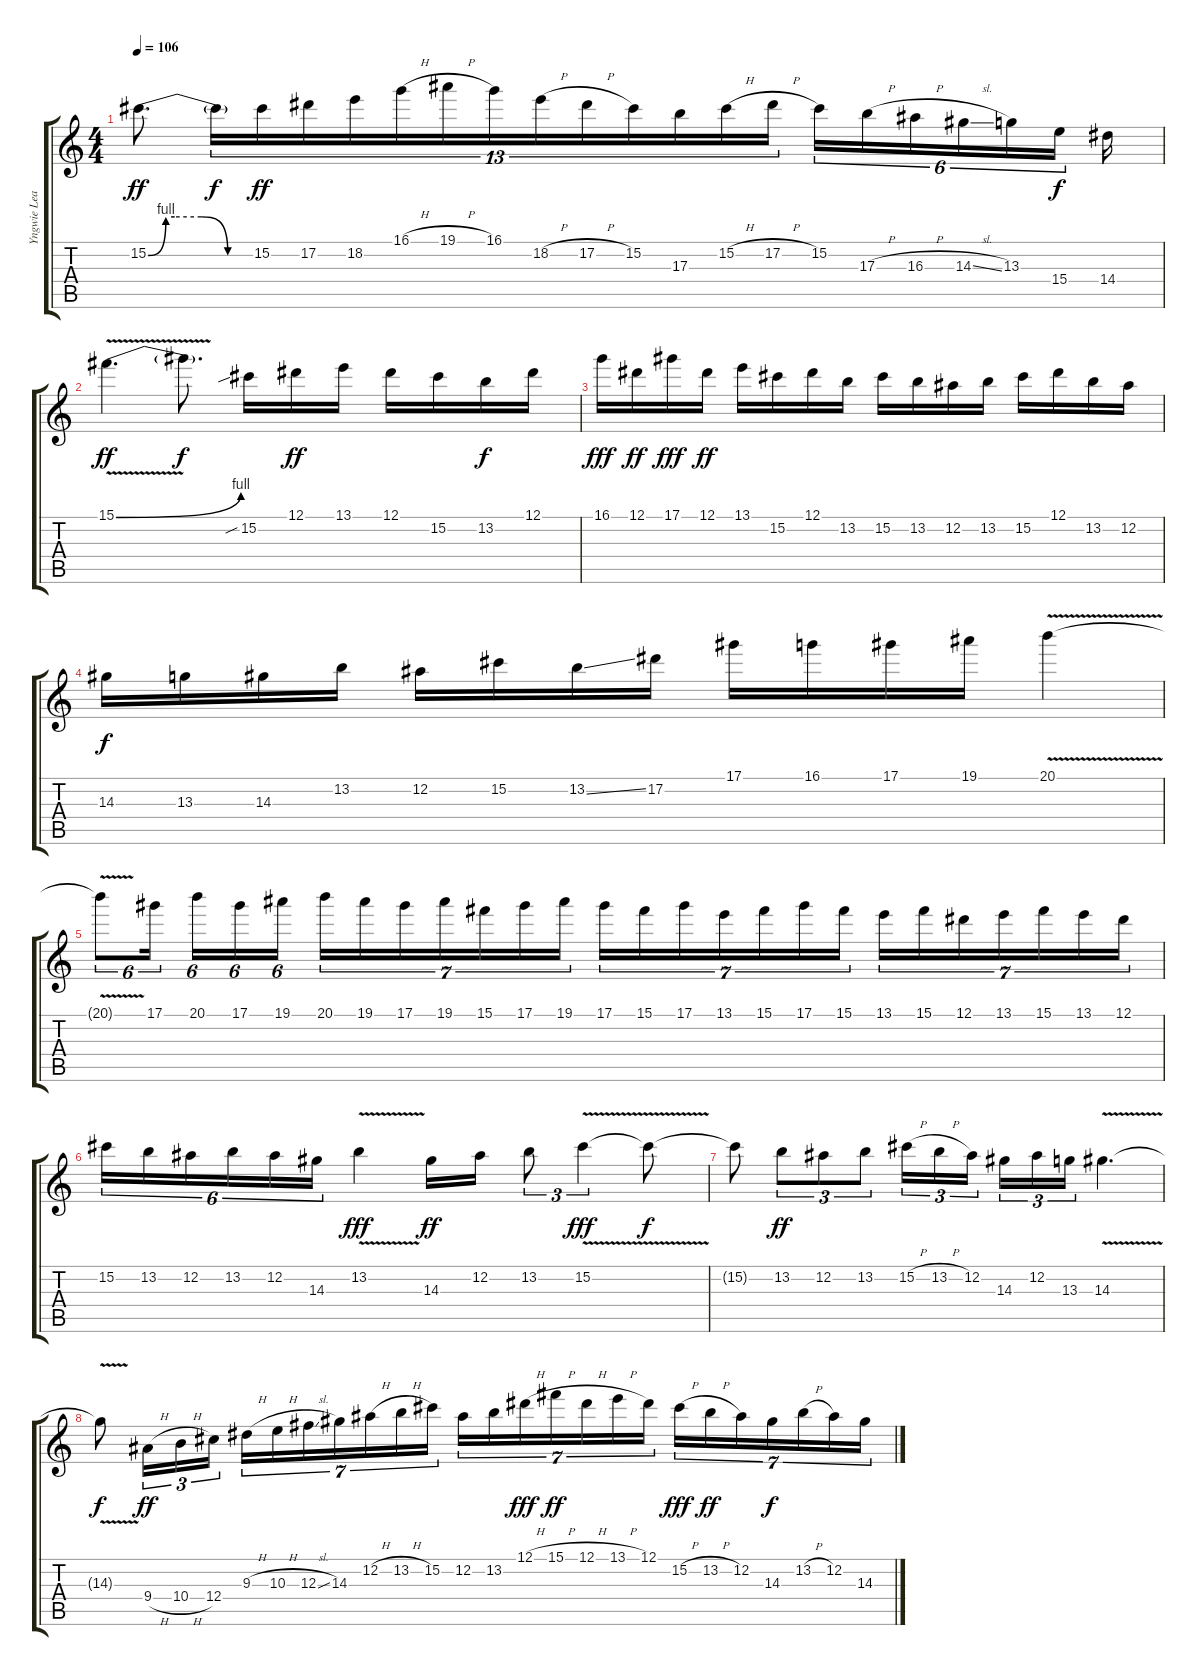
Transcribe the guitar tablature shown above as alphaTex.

\track ("Yngwie Lead" "Yngwie Lea") {instrument overdrivenguitar}
\staff {score tabs}
\tuning (Eb4 Bb3 Gb3 Db3 Ab2 Eb2) {hide}
\ts (4 4)
\tempo 106
\clef g2
\ks c
15.2{be (custom 0 0 10 4 15 4 30 4 45 0 60 0)}.8{d dy ff} 15.2{t}.16{tu (13 8) dy f} 15.2.16{tu (13 8) dy ff} 17.2.16{tu (13 8)} 18.2.16{tu (13 8)} 16.1{h}.16{tu (13 8)} 19.1{h}.16{tu (13 8)} 16.1.16{tu (13 8)} 18.2{h}.16{tu (13 8)} 17.2{h}.16{tu (13 8)} 15.2.16{tu (13 8)} 17.3.16{tu (13 8)} 15.2{h}.16{tu (13 8)} 17.2{h}.16{tu (13 8) beam splitsecondary} 15.2.16{tu (6 4)} 17.3{h}.16{tu (6 4)} 16.3{h}.16{tu (6 4)} 14.3{sl}.16{tu (6 4)} 13.3.16{tu (6 4)} 15.4.16{tu (6 4) dy f beam splitsecondary} 14.4.16 |
15.1{be (bend 0 0 60 4) v}.4{d dy ff} 15.1{t}.8{d dy f} 15.2{sib}.16 12.1.16{dy ff} 13.1.16 12.1.16 15.2.16 13.2.16{dy f} 12.1.16 |
16.1.16{dy fff} 12.1.16{dy ff} 17.1.16{dy fff} 12.1.16{dy ff} 13.1.16 15.2.16 12.1.16 13.2.16 15.2.16 13.2.16 12.2.16 13.2.16 15.2.16 12.1.16 13.2.16 12.2.16 |
14.3.16{dy f} 13.3.16 14.3.16 13.2.16 12.2.16 15.2.16 13.2{ss}.16 17.2.16 17.1.16 16.1.16 17.1.16 19.1.16 20.1{v}.4 |
20.1{t}.8{tu (6 4)} 17.1.16{tu (6 4)} 20.1.16{tu (6 4)} 17.1.16{tu (6 4)} 19.1.16{tu (6 4)} 20.1.16{tu (7 4)} 19.1.16{tu (7 4)} 17.1.16{tu (7 4)} 19.1.16{tu (7 4)} 15.1.16{tu (7 4)} 17.1.16{tu (7 4)} 19.1.16{tu (7 4)} 17.1.16{tu (7 4)} 15.1.16{tu (7 4)} 17.1.16{tu (7 4)} 13.1.16{tu (7 4)} 15.1.16{tu (7 4)} 17.1.16{tu (7 4)} 15.1.16{tu (7 4)} 13.1.16{tu (7 4)} 15.1.16{tu (7 4)} 12.1.16{tu (7 4)} 13.1.16{tu (7 4)} 15.1.16{tu (7 4)} 13.1.16{tu (7 4)} 12.1.16{tu (7 4)} |
15.2.16{tu (6 4)} 13.2.16{tu (6 4)} 12.2.16{tu (6 4)} 13.2.16{tu (6 4)} 12.2.16{tu (6 4)} 14.3.16{tu (6 4)} 13.2{v}.4{dy fff} 14.3.16{dy ff} 12.2.16 13.2.8{tu (3 2)} 15.2{v}.4{tu (3 2) dy fff} 15.2{t}.8{dy f} |
15.2{t}.8 13.2.8{tu (3 2) dy ff} 12.2.8{tu (3 2)} 13.2.8{tu (3 2)} 15.2{h}.16{tu (3 2)} 13.2{h}.16{tu (3 2)} 12.2.16{tu (3 2)} 14.3.16{tu (3 2)} 12.2.16{tu (3 2)} 13.3.16{tu (3 2)} 14.3{v}.4{d} |
14.3{t}.8{dy f} 9.4{h}.16{tu (3 2) dy ff} 10.4{h}.16{tu (3 2)} 12.4.16{tu (3 2)} 9.3{h}.16{tu (7 4)} 10.3{h}.16{tu (7 4)} 12.3{sl}.16{tu (7 4)} 14.3.16{tu (7 4)} 12.2{h}.16{tu (7 4)} 13.2{h}.16{tu (7 4)} 15.2.16{tu (7 4)} 12.2.16{tu (7 4)} 13.2.16{tu (7 4)} 12.1{h}.16{tu (7 4) dy fff} 15.1{h}.16{tu (7 4) dy ff} 12.1{h}.16{tu (7 4)} 13.1{h}.16{tu (7 4)} 12.1.16{tu (7 4)} 15.2{h}.16{tu (7 4) dy fff} 13.2{h}.16{tu (7 4) dy ff} 12.2.16{tu (7 4)} 14.3.16{tu (7 4) dy f} 13.2{h}.16{tu (7 4)} 12.2.16{tu (7 4)} 14.3.16{tu (7 4)}
